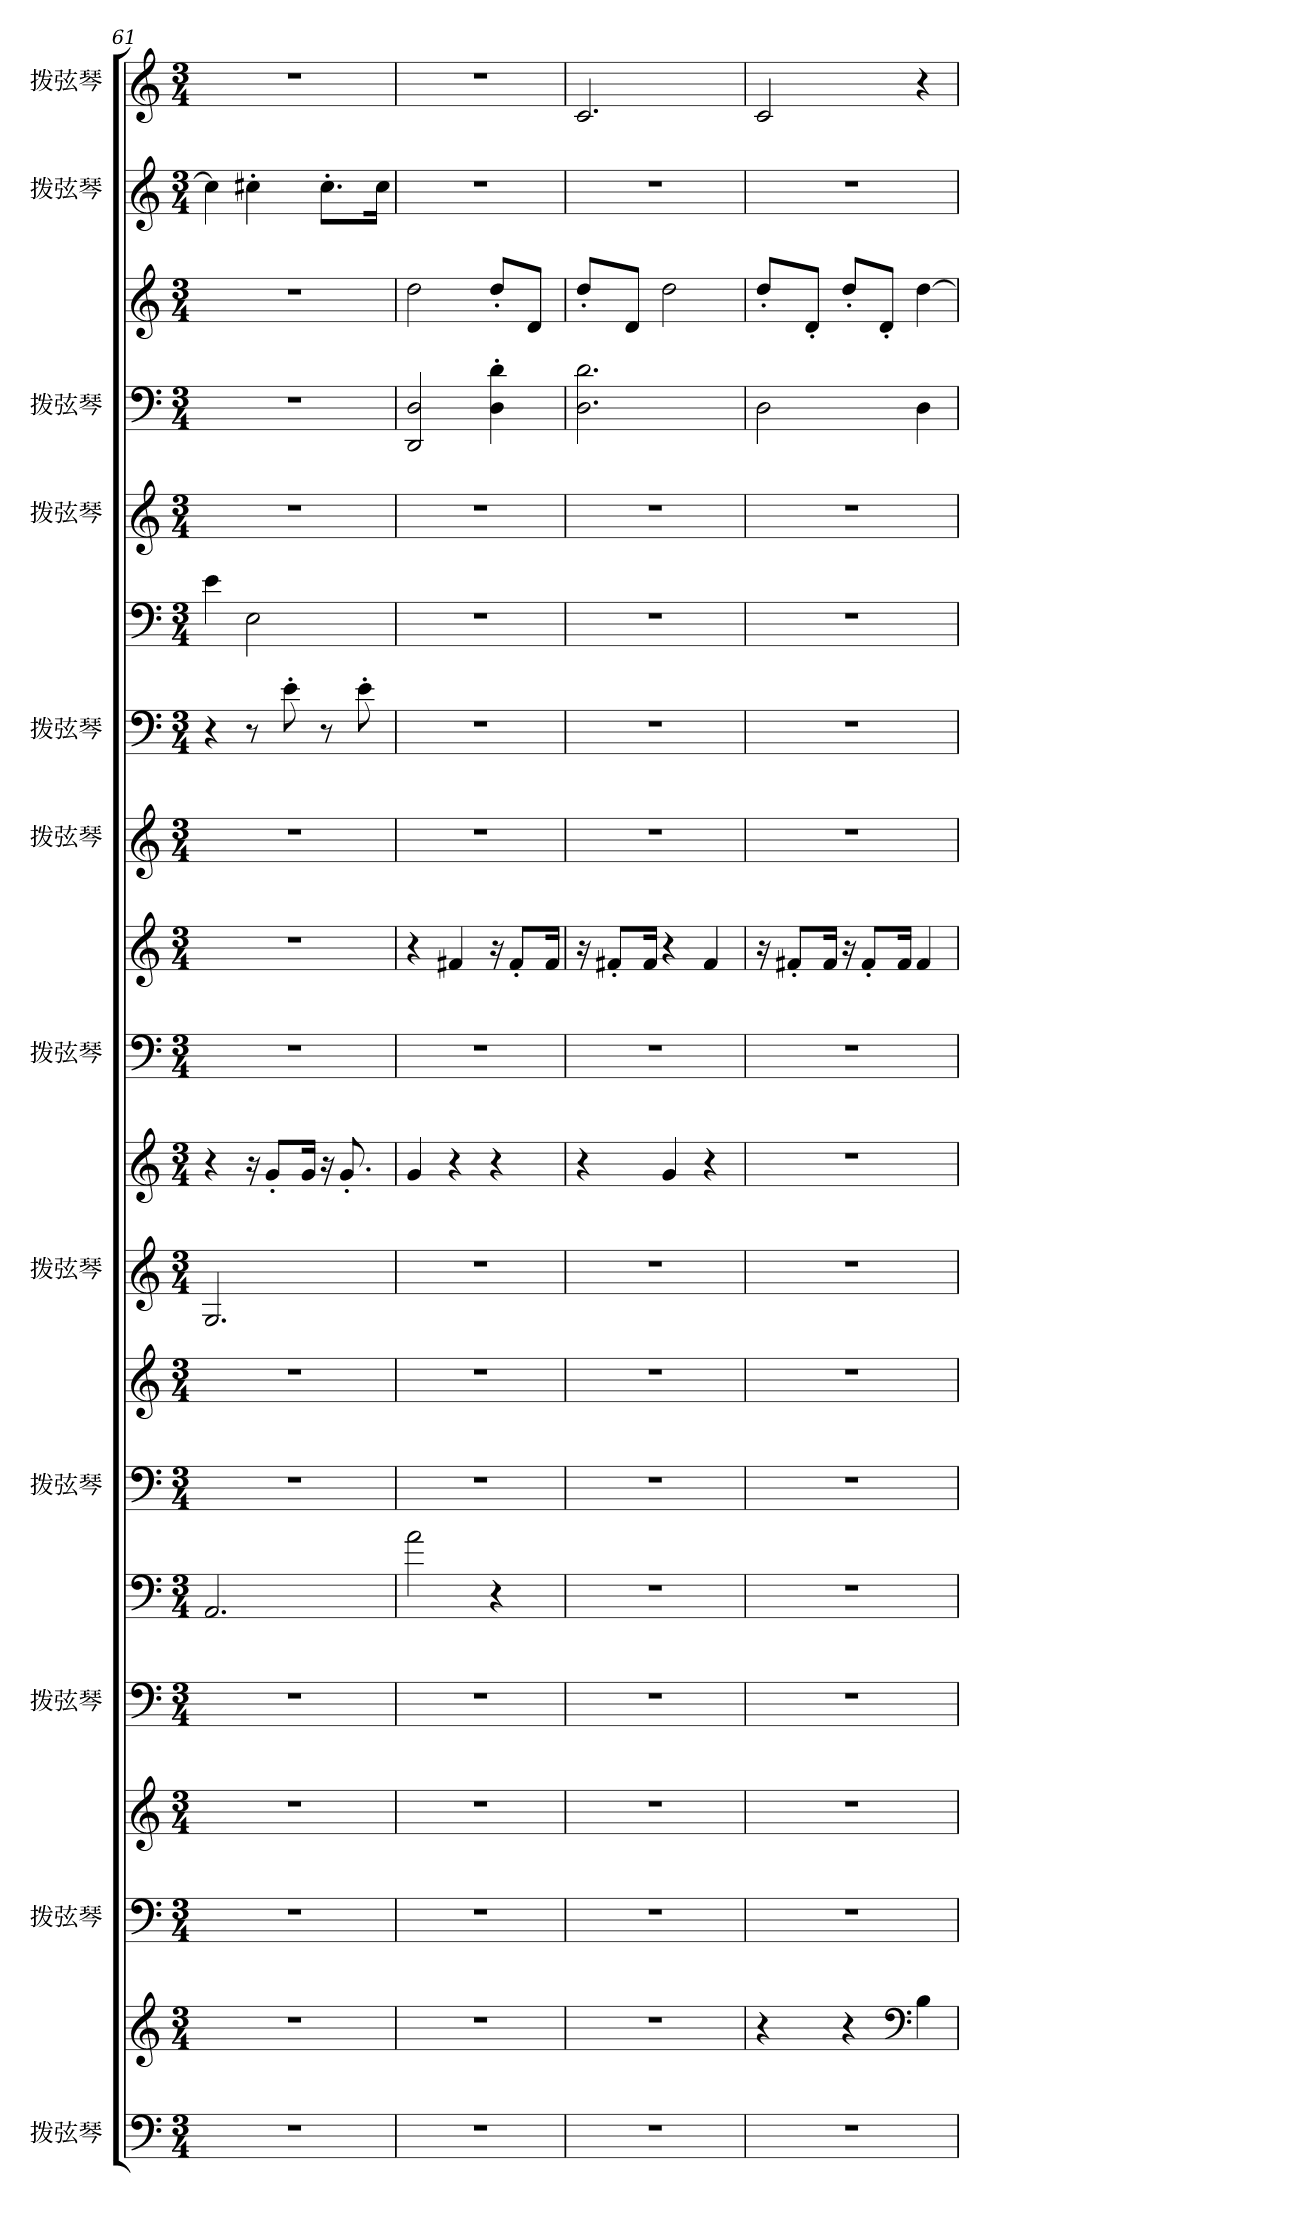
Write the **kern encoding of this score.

**kern	**kern	**kern	**kern	**kern	**kern	**kern	**kern	**kern	**kern	**kern	**kern	**kern	**kern	**kern	**kern	**kern	**kern	**kern	**kern
*part12	*part12	*part11	*part11	*part10	*part10	*part9	*part9	*part8	*part8	*part7	*part7	*part6	*part5	*part5	*part4	*part3	*part3	*part2	*part1
*staff20	*staff19	*staff18	*staff17	*staff16	*staff15	*staff14	*staff13	*staff12	*staff11	*staff10	*staff9	*staff8	*staff7	*staff6	*staff5	*staff4	*staff3	*staff2	*staff1
*I"拨弦琴	*	*I"拨弦琴	*	*I"拨弦琴	*	*I"拨弦琴	*	*I"拨弦琴	*	*I"拨弦琴	*	*I"拨弦琴	*I"拨弦琴	*	*I"拨弦琴	*I"拨弦琴	*	*I"拨弦琴	*I"拨弦琴
!!LO:PB:g=z
*clefF4	*clefG2	*clefF4	*clefG2	*clefF4	*clefF4	*clefF4	*clefG2	*clefG2	*clefG2	*clefF4	*clefG2	*clefG2	*clefF4	*clefF4	*clefG2	*clefF4	*clefG2	*clefG2	*clefG2
*k[]	*k[]	*k[]	*k[]	*k[]	*k[]	*k[]	*k[]	*k[]	*k[]	*k[]	*k[]	*k[]	*k[]	*k[]	*k[]	*k[]	*k[]	*k[]	*k[]
*M3/4	*M3/4	*M3/4	*M3/4	*M3/4	*M3/4	*M3/4	*M3/4	*M3/4	*M3/4	*M3/4	*M3/4	*M3/4	*M3/4	*M3/4	*M3/4	*M3/4	*M3/4	*M3/4	*M3/4
=61	=61	=61	=61	=61	=61	=61	=61	=61	=61	=61	=61	=61	=61	=61	=61	=61	=61	=61	=61
2.r	2.r	2.r	2.r	2.r	2.AA/	2.r	2.r	2.G/	4r	2.r	2.r	2.r	4r	4e\	2.r	2.r	2.r	4cc#\]	2.r
.	.	.	.	.	.	.	.	.	16r	.	.	.	8r	2E\	.	.	.	4cc#X'\	.
.	.	.	.	.	.	.	.	.	8g'/L	.	.	.	.	.	.	.	.	.	.
.	.	.	.	.	.	.	.	.	.	.	.	.	8e'\	.	.	.	.	.	.
.	.	.	.	.	.	.	.	.	16g/Jk	.	.	.	.	.	.	.	.	.	.
.	.	.	.	.	.	.	.	.	16r	.	.	.	8r	.	.	.	.	8.cc#'\L	.
.	.	.	.	.	.	.	.	.	8.g'/	.	.	.	.	.	.	.	.	.	.
.	.	.	.	.	.	.	.	.	.	.	.	.	8e'\	.	.	.	.	.	.
.	.	.	.	.	.	.	.	.	.	.	.	.	.	.	.	.	.	16cc#\Jk	.
=62	=62	=62	=62	=62	=62	=62	=62	=62	=62	=62	=62	=62	=62	=62	=62	=62	=62	=62	=62
2.r	2.r	2.r	2.r	2.r	2a\	2.r	2.r	2.r	4g/	2.r	4r	2.r	2.r	2.r	2.r	2DD/ 2D/	2dd\	2.r	2.r
.	.	.	.	.	.	.	.	.	4r	.	4f#X/	.	.	.	.	.	.	.	.
.	.	.	.	.	4r	.	.	.	4r	.	16r	.	.	.	.	4D\' 4d\'	8dd'/L	.	.
.	.	.	.	.	.	.	.	.	.	.	8f#'/L	.	.	.	.	.	.	.	.
.	.	.	.	.	.	.	.	.	.	.	.	.	.	.	.	.	8d/J	.	.
.	.	.	.	.	.	.	.	.	.	.	16f#/Jk	.	.	.	.	.	.	.	.
=63	=63	=63	=63	=63	=63	=63	=63	=63	=63	=63	=63	=63	=63	=63	=63	=63	=63	=63	=63
2.r	2.r	2.r	2.r	2.r	2.r	2.r	2.r	2.r	4r	2.r	16r	2.r	2.r	2.r	2.r	2.D\ 2.d\	8dd'/L	2.r	2.c/
.	.	.	.	.	.	.	.	.	.	.	8f#X'/L	.	.	.	.	.	.	.	.
.	.	.	.	.	.	.	.	.	.	.	.	.	.	.	.	.	8d/J	.	.
.	.	.	.	.	.	.	.	.	.	.	16f#/Jk	.	.	.	.	.	.	.	.
.	.	.	.	.	.	.	.	.	4g/	.	4r	.	.	.	.	.	2dd\	.	.
.	.	.	.	.	.	.	.	.	4r	.	4f#/	.	.	.	.	.	.	.	.
=64	=64	=64	=64	=64	=64	=64	=64	=64	=64	=64	=64	=64	=64	=64	=64	=64	=64	=64	=64
2.r	4r	2.r	2.r	2.r	2.r	2.r	2.r	2.r	2.r	2.r	16r	2.r	2.r	2.r	2.r	2D\	8dd'/L	2.r	2c/
.	.	.	.	.	.	.	.	.	.	.	8f#X'/L	.	.	.	.	.	.	.	.
.	.	.	.	.	.	.	.	.	.	.	.	.	.	.	.	.	8d'/J	.	.
.	.	.	.	.	.	.	.	.	.	.	16f#/Jk	.	.	.	.	.	.	.	.
.	4r	.	.	.	.	.	.	.	.	.	16r	.	.	.	.	.	8dd'/L	.	.
.	.	.	.	.	.	.	.	.	.	.	8f#'/L	.	.	.	.	.	.	.	.
.	.	.	.	.	.	.	.	.	.	.	.	.	.	.	.	.	8d'/J	.	.
.	.	.	.	.	.	.	.	.	.	.	16f#/Jk	.	.	.	.	.	.	.	.
*	*clefF4	*	*	*	*	*	*	*	*	*	*	*	*	*	*	*	*	*	*
.	4B\	.	.	.	.	.	.	.	.	.	4f#/	.	.	.	.	4D\	[4dd\	.	4r
=	=	=	=	=	=	=	=	=	=	=	=	=	=	=	=	=	=	=	=
*-	*-	*-	*-	*-	*-	*-	*-	*-	*-	*-	*-	*-	*-	*-	*-	*-	*-	*-	*-
